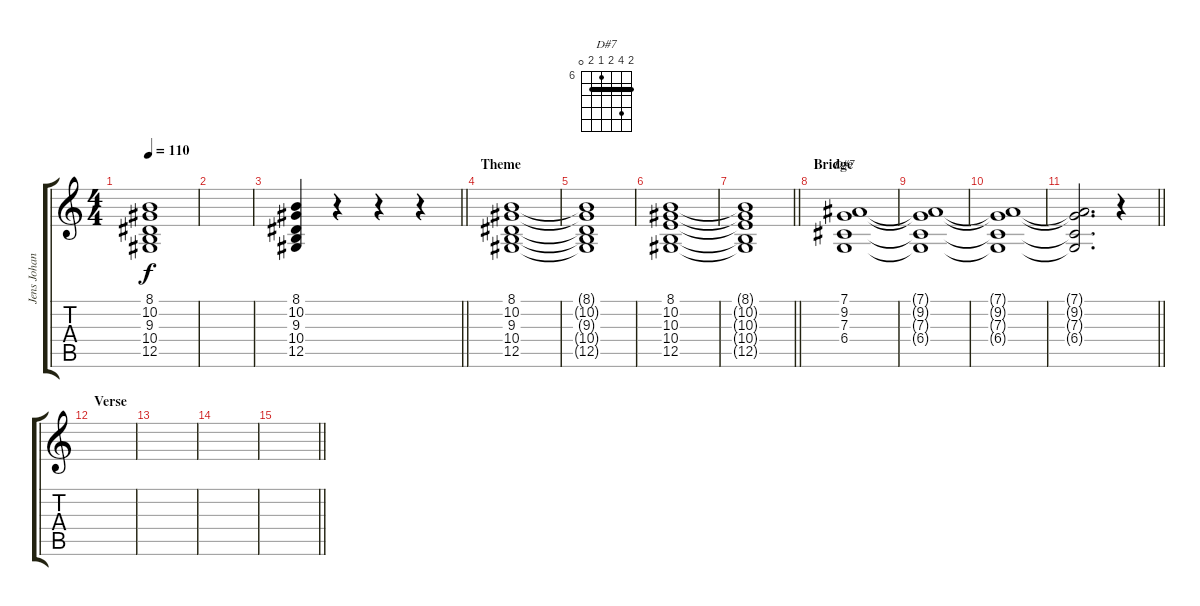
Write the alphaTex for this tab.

\track ("Jens Johansson" "Jens Johan") {instrument stringensemble1}
\staff {score tabs}
\tuning (Eb4 Bb3 Gb3 Db3 Ab2 Eb2) {hide}
\chord ("D#7" 7 9 7 6 7 0) {firstfret 6 barre 7}
\ts (4 4)
\tempo 110
\clef g2
\ks c
(8.1{t} 10.2{t} 9.3{t} 10.4{t} 12.5{t}).1{dy f} |
|
\barLineRight lightlight
(8.1 10.2 9.3 10.4 12.5).4 r.4 r.4 r.4 |
\section ("" "Theme")
(8.1 10.2 9.3 10.4 12.5).1 |
(8.1{t} 10.2{t} 9.3{t} 10.4{t} 12.5{t}).1 |
(8.1 10.2 10.3 10.4 12.5).1 |
\barLineRight lightlight
(8.1{t} 10.2{t} 10.3{t} 10.4{t} 12.5{t}).1 |
\section ("" "Bridge")
(7.1 9.2 7.3 6.4).1{ch "D#7"} |
(7.1{t} 9.2{t} 7.3{t} 6.4{t}).1 |
(7.1{t} 9.2{t} 7.3{t} 6.4{t}).1 |
\barLineRight lightlight
(7.1{t} 9.2{t} 7.3{t} 6.4{t}).2{d} r.4 |
\section ("" "Verse")
|
|
|
\barLineRight lightlight
